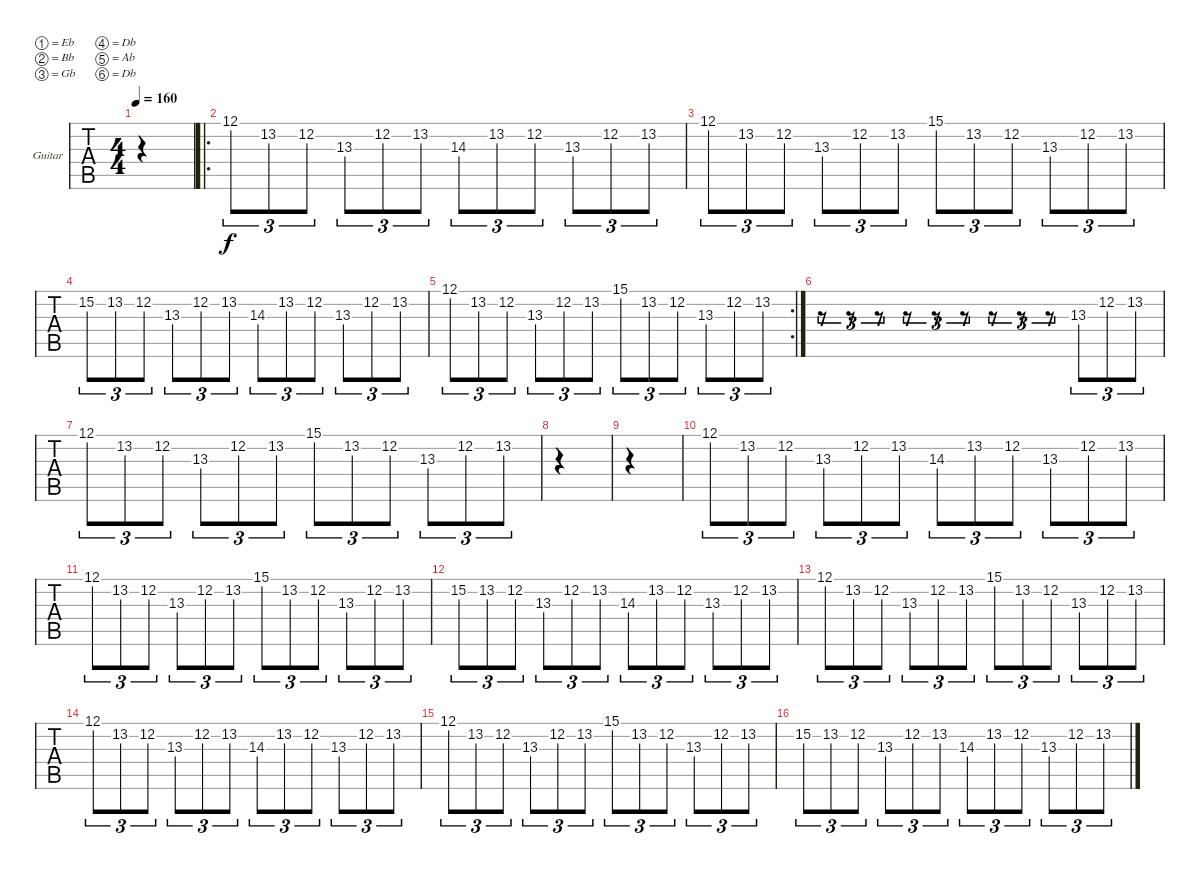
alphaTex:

\bracketExtendMode groupsimilarinstruments
\firstSystemTrackNameOrientation horizontal
\otherSystemsTrackNameOrientation horizontal
\track ("Extra 1" "Guitar") {instrument electricguitarclean}
\staff {tabs}
\tuning (Eb4 Bb3 Gb3 Db3 Ab2 Db2)
\ts (4 4)
\tempo 160
\clef g2
\ks c
|
\ro
12.1{acc #}.8{tu (3 2)} 13.2.8{tu (3 2)} 12.2{acc #}.8{tu (3 2)} 13.3.8{tu (3 2)} 12.2{acc #}.8{tu (3 2)} 13.2.8{tu (3 2)} 14.3{acc #}.8{tu (3 2)} 13.2.8{tu (3 2)} 12.2{acc #}.8{tu (3 2)} 13.3.8{tu (3 2)} 12.2{acc #}.8{tu (3 2)} 13.2.8{tu (3 2)} |
12.1{acc #}.8{tu (3 2)} 13.2.8{tu (3 2)} 12.2{acc #}.8{tu (3 2)} 13.3.8{tu (3 2)} 12.2{acc #}.8{tu (3 2)} 13.2.8{tu (3 2)} 15.1{acc #}.8{tu (3 2)} 13.2.8{tu (3 2)} 12.2{acc #}.8{tu (3 2)} 13.3.8{tu (3 2)} 12.2{acc #}.8{tu (3 2)} 13.2.8{tu (3 2)} |
15.2{acc #}.8{tu (3 2)} 13.2.8{tu (3 2)} 12.2{acc #}.8{tu (3 2)} 13.3.8{tu (3 2)} 12.2{acc #}.8{tu (3 2)} 13.2.8{tu (3 2)} 14.3{acc #}.8{tu (3 2)} 13.2.8{tu (3 2)} 12.2{acc #}.8{tu (3 2)} 13.3.8{tu (3 2)} 12.2{acc #}.8{tu (3 2)} 13.2.8{tu (3 2)} |
\rc 2
12.1{acc #}.8{tu (3 2)} 13.2.8{tu (3 2)} 12.2{acc #}.8{tu (3 2)} 13.3.8{tu (3 2)} 12.2{acc #}.8{tu (3 2)} 13.2.8{tu (3 2)} 15.1{acc #}.8{tu (3 2)} 13.2.8{tu (3 2)} 12.2{acc #}.8{tu (3 2)} 13.3.8{tu (3 2)} 12.2{acc #}.8{tu (3 2)} 13.2.8{tu (3 2)} |
r.8{tu (3 2)} r.8{tu (3 2)} r.8{tu (3 2)} r.8{tu (3 2)} r.8{tu (3 2)} r.8{tu (3 2)} r.8{tu (3 2)} r.8{tu (3 2)} r.8{tu (3 2)} 13.3.8{tu (3 2)} 12.2{acc #}.8{tu (3 2)} 13.2.8{tu (3 2)} |
12.1{acc #}.8{tu (3 2)} 13.2.8{tu (3 2)} 12.2{acc #}.8{tu (3 2)} 13.3.8{tu (3 2)} 12.2{acc #}.8{tu (3 2)} 13.2.8{tu (3 2)} 15.1{acc #}.8{tu (3 2)} 13.2.8{tu (3 2)} 12.2{acc #}.8{tu (3 2)} 13.3.8{tu (3 2)} 12.2{acc #}.8{tu (3 2)} 13.2.8{tu (3 2)} |
|
|
12.1{acc #}.8{tu (3 2)} 13.2.8{tu (3 2)} 12.2{acc #}.8{tu (3 2)} 13.3.8{tu (3 2)} 12.2{acc #}.8{tu (3 2)} 13.2.8{tu (3 2)} 14.3{acc #}.8{tu (3 2)} 13.2.8{tu (3 2)} 12.2{acc #}.8{tu (3 2)} 13.3.8{tu (3 2)} 12.2{acc #}.8{tu (3 2)} 13.2.8{tu (3 2)} |
12.1{acc #}.8{tu (3 2)} 13.2.8{tu (3 2)} 12.2{acc #}.8{tu (3 2)} 13.3.8{tu (3 2)} 12.2{acc #}.8{tu (3 2)} 13.2.8{tu (3 2)} 15.1{acc #}.8{tu (3 2)} 13.2.8{tu (3 2)} 12.2{acc #}.8{tu (3 2)} 13.3.8{tu (3 2)} 12.2{acc #}.8{tu (3 2)} 13.2.8{tu (3 2)} |
15.2{acc #}.8{tu (3 2)} 13.2.8{tu (3 2)} 12.2{acc #}.8{tu (3 2)} 13.3.8{tu (3 2)} 12.2{acc #}.8{tu (3 2)} 13.2.8{tu (3 2)} 14.3{acc #}.8{tu (3 2)} 13.2.8{tu (3 2)} 12.2{acc #}.8{tu (3 2)} 13.3.8{tu (3 2)} 12.2{acc #}.8{tu (3 2)} 13.2.8{tu (3 2)} |
12.1{acc #}.8{tu (3 2)} 13.2.8{tu (3 2)} 12.2{acc #}.8{tu (3 2)} 13.3.8{tu (3 2)} 12.2{acc #}.8{tu (3 2)} 13.2.8{tu (3 2)} 15.1{acc #}.8{tu (3 2)} 13.2.8{tu (3 2)} 12.2{acc #}.8{tu (3 2)} 13.3.8{tu (3 2)} 12.2{acc #}.8{tu (3 2)} 13.2.8{tu (3 2)} |
12.1{acc #}.8{tu (3 2)} 13.2.8{tu (3 2)} 12.2{acc #}.8{tu (3 2)} 13.3.8{tu (3 2)} 12.2{acc #}.8{tu (3 2)} 13.2.8{tu (3 2)} 14.3{acc #}.8{tu (3 2)} 13.2.8{tu (3 2)} 12.2{acc #}.8{tu (3 2)} 13.3.8{tu (3 2)} 12.2{acc #}.8{tu (3 2)} 13.2.8{tu (3 2)} |
12.1{acc #}.8{tu (3 2)} 13.2.8{tu (3 2)} 12.2{acc #}.8{tu (3 2)} 13.3.8{tu (3 2)} 12.2{acc #}.8{tu (3 2)} 13.2.8{tu (3 2)} 15.1{acc #}.8{tu (3 2)} 13.2.8{tu (3 2)} 12.2{acc #}.8{tu (3 2)} 13.3.8{tu (3 2)} 12.2{acc #}.8{tu (3 2)} 13.2.8{tu (3 2)} |
15.2{acc #}.8{tu (3 2)} 13.2.8{tu (3 2)} 12.2{acc #}.8{tu (3 2)} 13.3.8{tu (3 2)} 12.2{acc #}.8{tu (3 2)} 13.2.8{tu (3 2)} 14.3{acc #}.8{tu (3 2)} 13.2.8{tu (3 2)} 12.2{acc #}.8{tu (3 2)} 13.3.8{tu (3 2)} 12.2{acc #}.8{tu (3 2)} 13.2.8{tu (3 2)}
